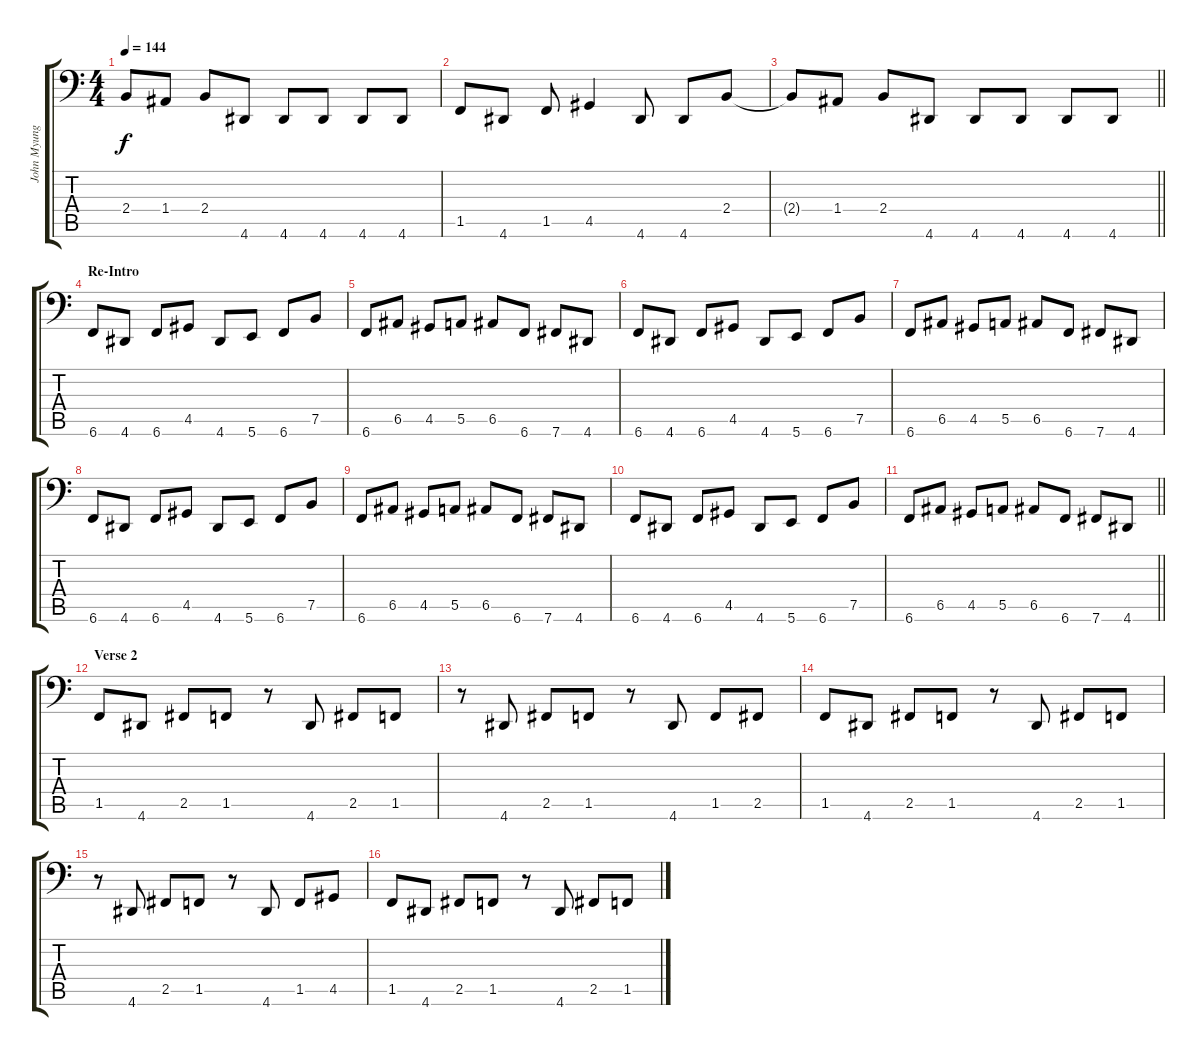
\track ("John Myung" "John Myung") {instrument electricbassfinger}
\staff {score tabs}
\tuning (C3 G2 D2 A1 E1 B0) {hide}
\ts (4 4)
\tempo 144
\clef f4
\ks c
2.4{t}.8{dy f} 1.4.8 2.4.8 4.6.8 4.6.8 4.6.8 4.6.8 4.6.8 |
1.5.8 4.6.8 1.5.8 4.5.4 4.6.8 4.6.8 2.4.8 |
\barLineRight lightlight
2.4{t}.8 1.4.8 2.4.8 4.6.8 4.6.8 4.6.8 4.6.8 4.6.8 |
\section ("" "Re-Intro")
6.6.8 4.6.8 6.6.8 4.5.8 4.6.8 5.6.8 6.6.8 7.5.8 |
6.6.8 6.5.8 4.5.8 5.5.8 6.5.8 6.6.8 7.6.8 4.6.8 |
6.6.8 4.6.8 6.6.8 4.5.8 4.6.8 5.6.8 6.6.8 7.5.8 |
6.6.8 6.5.8 4.5.8 5.5.8 6.5.8 6.6.8 7.6.8 4.6.8 |
6.6.8 4.6.8 6.6.8 4.5.8 4.6.8 5.6.8 6.6.8 7.5.8 |
6.6.8 6.5.8 4.5.8 5.5.8 6.5.8 6.6.8 7.6.8 4.6.8 |
6.6.8 4.6.8 6.6.8 4.5.8 4.6.8 5.6.8 6.6.8 7.5.8 |
\barLineRight lightlight
6.6.8 6.5.8 4.5.8 5.5.8 6.5.8 6.6.8 7.6.8 4.6.8 |
\section ("" "Verse 2")
1.5.8 4.6.8 2.5.8 1.5.8 r.8 4.6.8 2.5.8 1.5.8 |
r.8 4.6.8 2.5.8 1.5.8 r.8 4.6.8 1.5.8 2.5.8 |
1.5.8 4.6.8 2.5.8 1.5.8 r.8 4.6.8 2.5.8 1.5.8 |
r.8 4.6.8 2.5.8 1.5.8 r.8 4.6.8 1.5.8 4.5.8 |
1.5.8 4.6.8 2.5.8 1.5.8 r.8 4.6.8 2.5.8 1.5.8
